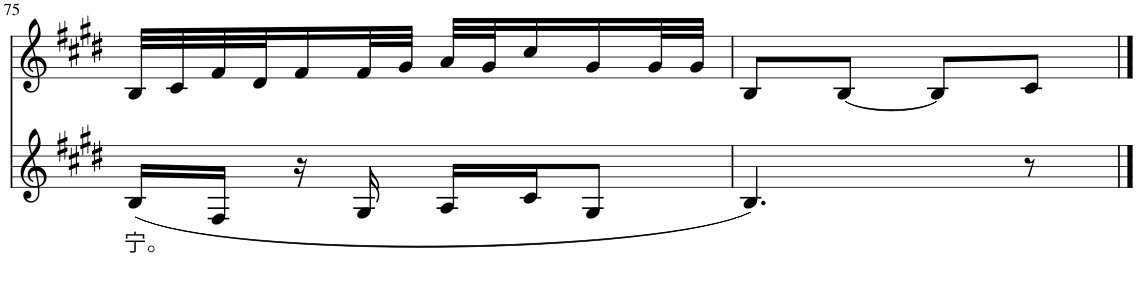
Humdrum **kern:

**kern	**text	**kern
*part2	*part2	*part1
*staff2	*staff2	*staff1
*I"Piano	*	*I"Piano
*I'Pno	*	*I'Pno
!!LO:PB:g=z
*clefG2	*	*clefG2
*k[f#c#g#d#]	*	*k[f#c#g#d#]
*M2/4	*	*M2/4
=75	=75	=75
!	!LO:LY:b	!
(16B/LL	宁。	32B/LLL
.	.	32c#/
16F#/JJ	.	32f#/
.	.	32d#/J
16r	.	16f#/
16G#/	.	32f#/L
.	.	32g#/JJJ
16A/LL	.	32a/LLL
.	.	32g#/J
16c#/J	.	16cc#/
8G#/J	.	16g#/
.	.	32g#/L
.	.	32g#/JJJ
=76	=76	=76
4.B/)	.	8B/L
.	.	[8B/J
.	.	8B/L]
8r	.	8c#/J
==	==	==
*-	*-	*-
